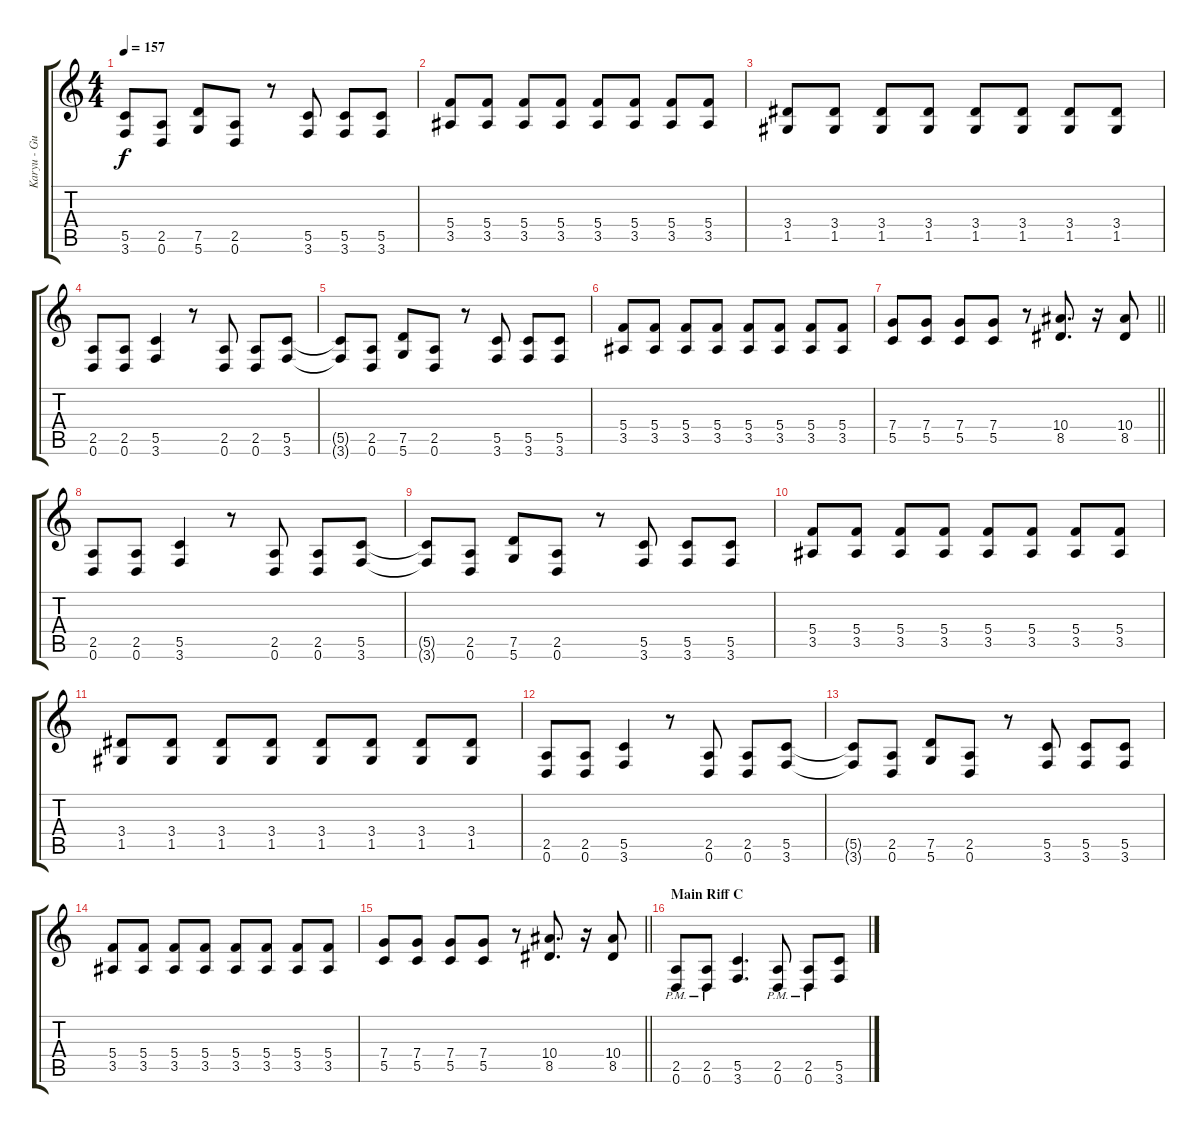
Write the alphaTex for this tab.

\track ("Karyu - Guitar 2" "Karyu - Gu") {instrument overdrivenguitar}
\staff {score tabs}
\tuning (D4 A3 F3 C3 G2 D2) {hide}
\ts (4 4)
\tempo 157
\clef g2
\ks c
(5.5{t} 3.6{t}).8{dy f} (2.5 0.6).8 (7.5 5.6).8 (2.5 0.6).8 r.8 (5.5 3.6).8 (5.5 3.6).8 (5.5 3.6).8 |
(5.4 3.5).8 (5.4 3.5).8 (5.4 3.5).8 (5.4 3.5).8 (5.4 3.5).8 (5.4 3.5).8 (5.4 3.5).8 (5.4 3.5).8 |
(3.4 1.5).8 (3.4 1.5).8 (3.4 1.5).8 (3.4 1.5).8 (3.4 1.5).8 (3.4 1.5).8 (3.4 1.5).8 (3.4 1.5).8 |
(2.5 0.6).8 (2.5 0.6).8 (5.5 3.6).4 r.8 (2.5 0.6).8 (2.5 0.6).8 (5.5 3.6).8 |
(5.5{t} 3.6{t}).8 (2.5 0.6).8 (7.5 5.6).8 (2.5 0.6).8 r.8 (5.5 3.6).8 (5.5 3.6).8 (5.5 3.6).8 |
(5.4 3.5).8 (5.4 3.5).8 (5.4 3.5).8 (5.4 3.5).8 (5.4 3.5).8 (5.4 3.5).8 (5.4 3.5).8 (5.4 3.5).8 |
\barLineRight lightlight
(7.4 5.5).8 (7.4 5.5).8 (7.4 5.5).8 (7.4 5.5).8 r.8 (10.4 8.5).8{d} r.16 (10.4 8.5).8 |
\section ("" "")
(2.5 0.6).8 (2.5 0.6).8 (5.5 3.6).4 r.8 (2.5 0.6).8 (2.5 0.6).8 (5.5 3.6).8 |
(5.5{t} 3.6{t}).8 (2.5 0.6).8 (7.5 5.6).8 (2.5 0.6).8 r.8 (5.5 3.6).8 (5.5 3.6).8 (5.5 3.6).8 |
(5.4 3.5).8 (5.4 3.5).8 (5.4 3.5).8 (5.4 3.5).8 (5.4 3.5).8 (5.4 3.5).8 (5.4 3.5).8 (5.4 3.5).8 |
(3.4 1.5).8 (3.4 1.5).8 (3.4 1.5).8 (3.4 1.5).8 (3.4 1.5).8 (3.4 1.5).8 (3.4 1.5).8 (3.4 1.5).8 |
(2.5 0.6).8 (2.5 0.6).8 (5.5 3.6).4 r.8 (2.5 0.6).8 (2.5 0.6).8 (5.5 3.6).8 |
(5.5{t} 3.6{t}).8 (2.5 0.6).8 (7.5 5.6).8 (2.5 0.6).8 r.8 (5.5 3.6).8 (5.5 3.6).8 (5.5 3.6).8 |
(5.4 3.5).8 (5.4 3.5).8 (5.4 3.5).8 (5.4 3.5).8 (5.4 3.5).8 (5.4 3.5).8 (5.4 3.5).8 (5.4 3.5).8 |
\barLineRight lightlight
(7.4 5.5).8 (7.4 5.5).8 (7.4 5.5).8 (7.4 5.5).8 r.8 (10.4 8.5).8{d} r.16 (10.4 8.5).8 |
\section ("" "Main Riff C")
(2.5{pm} 0.6{pm}).8{volume 8 balance 16} (2.5{pm} 0.6{pm}).8 (5.5 3.6).4{d} (2.5{pm} 0.6{pm}).8 (2.5{pm} 0.6{pm}).8 (5.5 3.6).8
